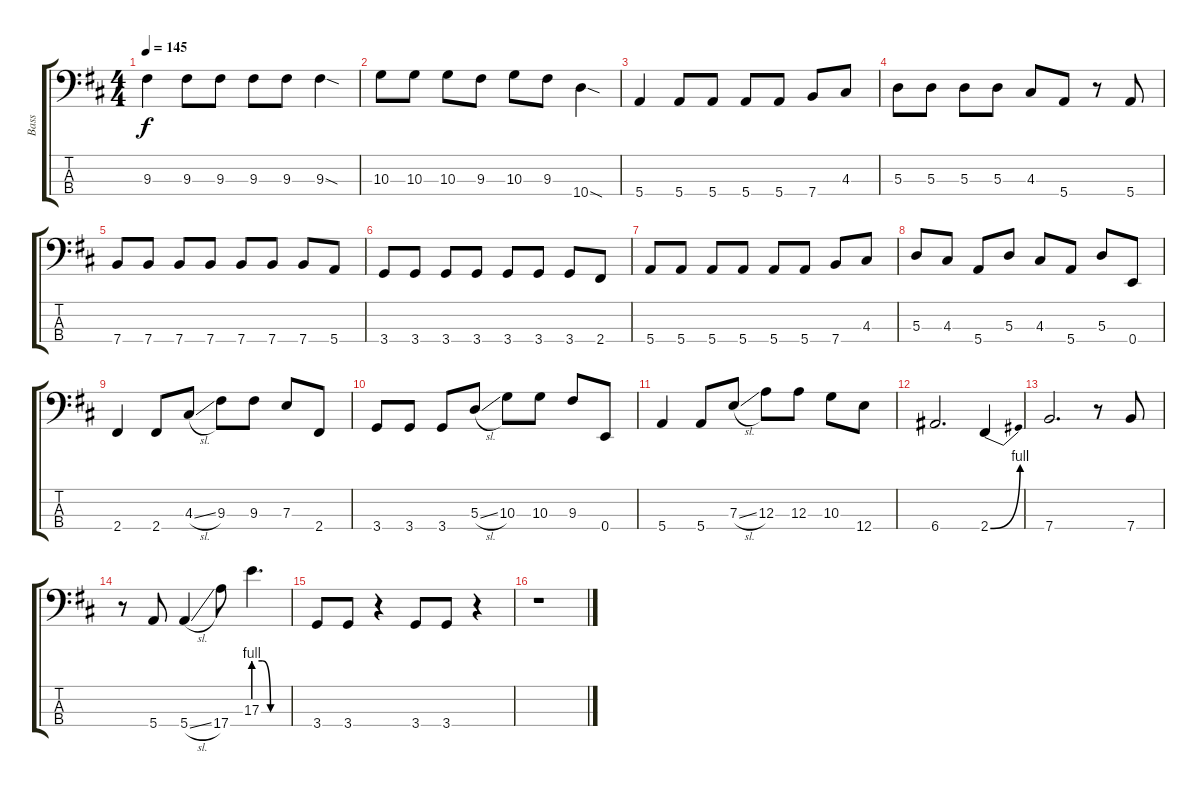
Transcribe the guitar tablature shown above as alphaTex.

\track ("     Bass" "     Bass") {instrument electricbassfinger}
\staff {score tabs}
\tuning (G2 D2 A1 E1) {hide}
\ts (4 4)
\tempo 145
\clef f4
\ks d
9.3.4{dy f} 9.3.8 9.3.8 9.3.8 9.3.8 9.3{sod}.4 |
10.3.8 10.3.8 10.3.8 9.3.8 10.3.8 9.3.8 10.4{sod}.4 |
5.4.4 5.4.8 5.4.8 5.4.8 5.4.8 7.4.8 4.3.8 |
5.3.8 5.3.8 5.3.8 5.3.8 4.3.8 5.4.8 r.8 5.4.8 |
7.4.8 7.4.8 7.4.8 7.4.8 7.4.8 7.4.8 7.4.8 5.4.8 |
3.4.8 3.4.8 3.4.8 3.4.8 3.4.8 3.4.8 3.4.8 2.4.8 |
5.4.8 5.4.8 5.4.8 5.4.8 5.4.8 5.4.8 7.4.8 4.3.8 |
5.3.8 4.3.8 5.4.8 5.3.8 4.3.8 5.4.8 5.3.8 0.4.8 |
2.4.4 2.4.8 4.3{sl}.8 9.3.8 9.3.8 7.3.8 2.4.8 |
3.4.8 3.4.8 3.4.8 5.3{sl}.8 10.3.8 10.3.8 9.3.8 0.4.8 |
5.4.4 5.4.8 7.3{sl}.8 12.3.8 12.3.8 10.3.8 12.4.8 |
6.4.2{d} 2.4{be (bend 0 0 60 4)}.4 |
7.4.2{d} r.8 7.4.8 |
r.8 5.4.8 5.4{sl}.4 17.4.8 17.3{be (custom 0 4 15 4 30 0 60 0)}.4{d} |
3.4.8 3.4.8 r.4 3.4.8 3.4.8 r.4 |
r.1
